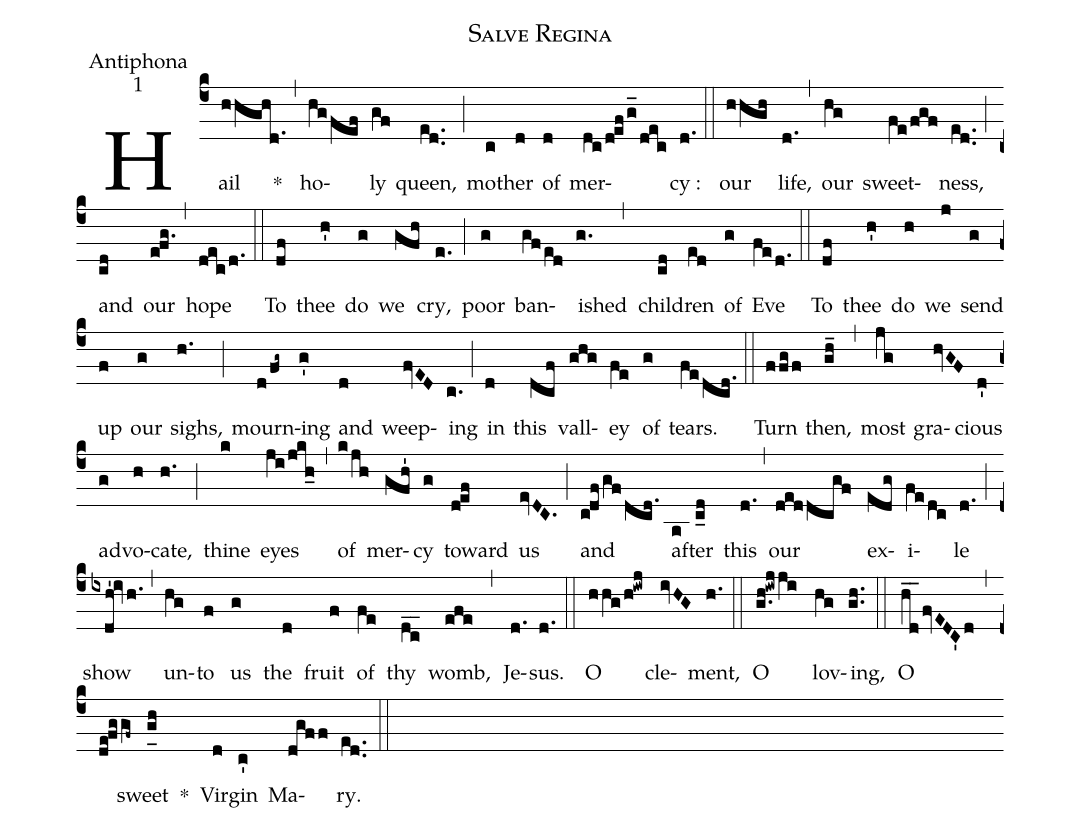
name:Salve Regina;
office-part:Antiphona;
mode:1;
%%
(c4) Hail(hhghd.) *(,) ho(hgfef)ly(gf) queen,(ed..) (;) mo(c)ther(d) of(d) mer(dc/defg_/dec)cy :(d.) (::) our(hhgh) life,(d.) (,) our(hg) sweet(fe/fgf)ness,(ed..) (;) and(cd) our(efg.) (,) hope(dec/d.) (::) To(df) thee(h') do(g) we(gfh) cry,(e.) (;) poor(g) ban(gfed)ished(g.) (,) chil(cd)dren(ed) of(g) Eve(fed.) (::) To(df) thee(h') do(h) we(j) send(g) up(f) our(g) sighs,(h.) (;) mourn(d/fg~)ing(g') and(d) weep(fvED)ing(c.) (;) in(d) this(dcf) vall(ghg)ey(fe) of(g) tears.(fedcd.) (::) Turn(ffg/f) then,(gh_) (,) most(jg) gra(hvGF)cious(d') ad(g)vo(h)cate,(h.) (;) thine(k) eyes(ji/jkh_) (,) of(k/jh) mer(gfh')cy(g) toward(def) us(evDC.) (;) and(cdfgfdcd.) af(a)ter(c_d) this(d.) (,) our(deddcgf) ex(edg)i(fedc)le(d.) (;) show(ixdh'!ivh.) (,) un(hg)to(f) us(g) the(d) fruit(f) of(fe) thy(dc__) womb,(efe) (,) Je(d.)sus.(d.) (::) O(hhg/h!iwj) cle(ivHG)ment,(h.) (::) O(g.h!iwjji) lov(hg)ing,(gh..) (::) O(hd__fvEDC'd) (,) (de!fggf~) sweet(g_[uh:l]h) *() Vir(d)gin(c') Ma(dgff)ry.(ed..) (::)
